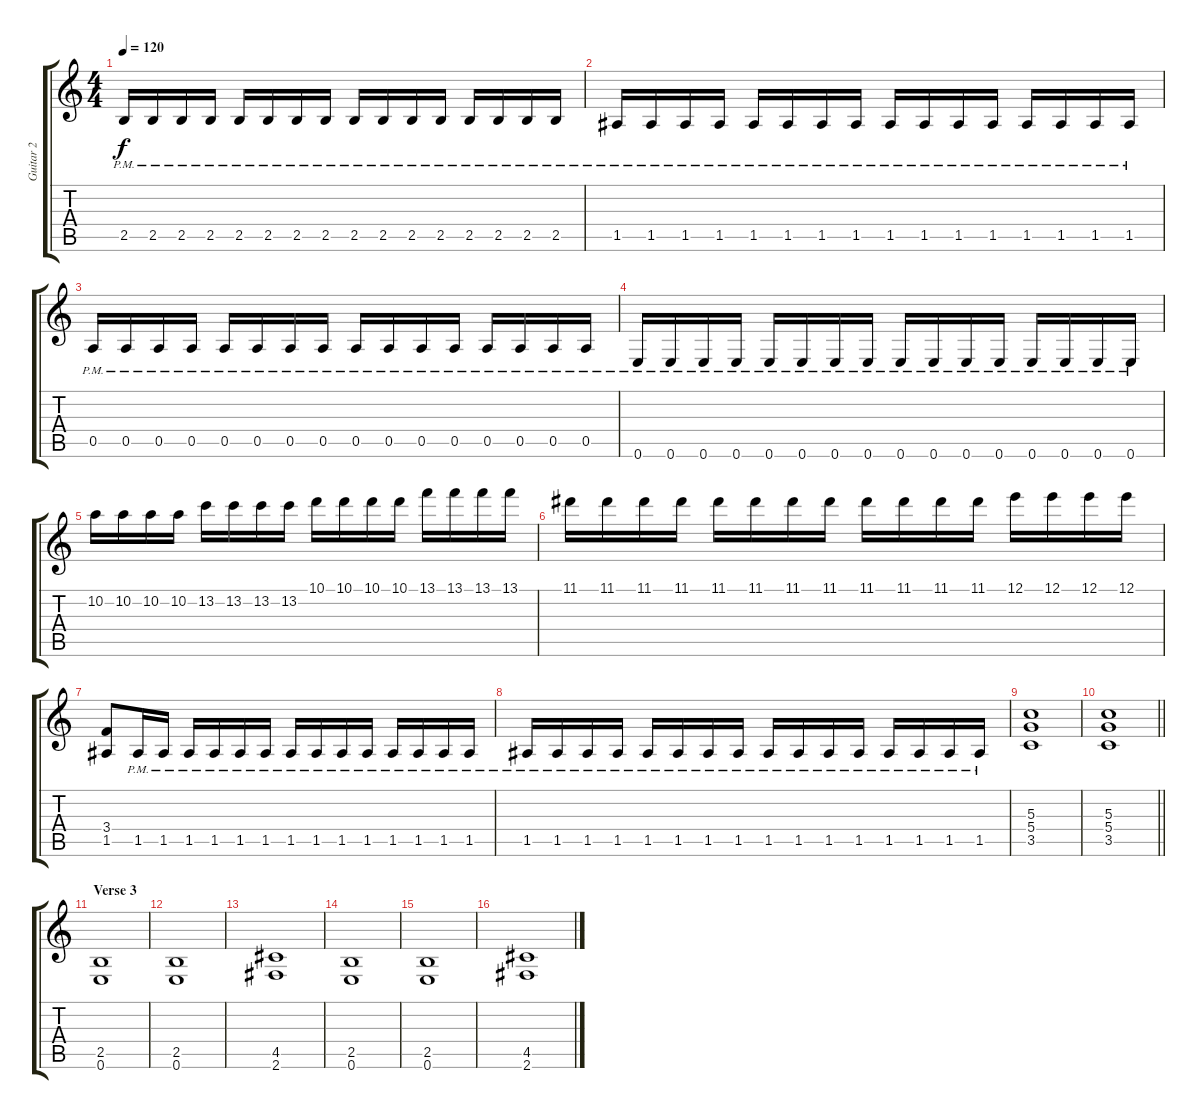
\track ("Guitar 2" "Guitar 2") {instrument distortionguitar}
\staff {score tabs}
\tuning (E4 B3 G3 D3 A2 E2) {hide}
\ts (4 4)
\tempo 120
\clef g2
\ks c
2.5{pm}.16{dy f} 2.5{pm}.16 2.5{pm}.16 2.5{pm}.16 2.5{pm}.16 2.5{pm}.16 2.5{pm}.16 2.5{pm}.16 2.5{pm}.16 2.5{pm}.16 2.5{pm}.16 2.5{pm}.16 2.5{pm}.16 2.5{pm}.16 2.5{pm}.16 2.5{pm}.16 |
1.5{pm}.16 1.5{pm}.16 1.5{pm}.16 1.5{pm}.16 1.5{pm}.16 1.5{pm}.16 1.5{pm}.16 1.5{pm}.16 1.5{pm}.16 1.5{pm}.16 1.5{pm}.16 1.5{pm}.16 1.5{pm}.16 1.5{pm}.16 1.5{pm}.16 1.5{pm}.16 |
0.5{pm}.16 0.5{pm}.16 0.5{pm}.16 0.5{pm}.16 0.5{pm}.16 0.5{pm}.16 0.5{pm}.16 0.5{pm}.16 0.5{pm}.16 0.5{pm}.16 0.5{pm}.16 0.5{pm}.16 0.5{pm}.16 0.5{pm}.16 0.5{pm}.16 0.5{pm}.16 |
0.6{pm}.16 0.6{pm}.16 0.6{pm}.16 0.6{pm}.16 0.6{pm}.16 0.6{pm}.16 0.6{pm}.16 0.6{pm}.16 0.6{pm}.16 0.6{pm}.16 0.6{pm}.16 0.6{pm}.16 0.6{pm}.16 0.6{pm}.16 0.6{pm}.16 0.6{pm}.16 |
10.2.16 10.2.16 10.2.16 10.2.16 13.2.16 13.2.16 13.2.16 13.2.16 10.1.16 10.1.16 10.1.16 10.1.16 13.1.16 13.1.16 13.1.16 13.1.16 |
11.1.16 11.1.16 11.1.16 11.1.16 11.1.16 11.1.16 11.1.16 11.1.16 11.1.16 11.1.16 11.1.16 11.1.16 12.1.16 12.1.16 12.1.16 12.1.16 |
\ks aminor
(3.4 1.5).8 1.5{pm}.16 1.5{pm}.16 1.5{pm}.16 1.5{pm}.16 1.5{pm}.16 1.5{pm}.16 1.5{pm}.16 1.5{pm}.16 1.5{pm}.16 1.5{pm}.16 1.5{pm}.16 1.5{pm}.16 1.5{pm}.16 1.5{pm}.16 |
1.5{pm}.16 1.5{pm}.16 1.5{pm}.16 1.5{pm}.16 1.5{pm}.16 1.5{pm}.16 1.5{pm}.16 1.5{pm}.16 1.5{pm}.16 1.5{pm}.16 1.5{pm}.16 1.5{pm}.16 1.5{pm}.16 1.5{pm}.16 1.5{pm}.16 1.5{pm}.16 |
(5.3 5.4 3.5).1 |
\barLineRight lightlight
(5.3 5.4 3.5).1 |
\section ("" "Verse 3")
\ks c
(2.5 0.6).1 |
(2.5 0.6).1 |
(4.5 2.6).1 |
(2.5 0.6).1 |
(2.5 0.6).1 |
(4.5 2.6).1
